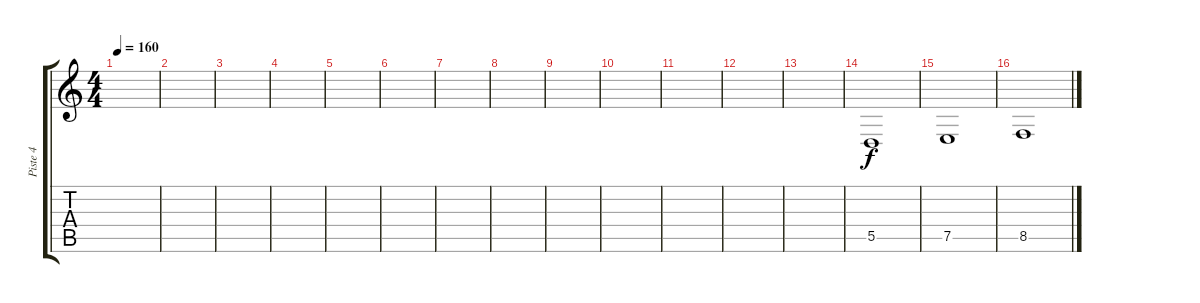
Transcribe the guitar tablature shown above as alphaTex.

\track ("Piste 4" "Piste 4") {instrument stringensemble1}
\staff {score tabs}
\tuning (E4 B3 G3 D3 A2 E2) {hide}
\ts (4 4)
\tempo 160
\clef g2
\ks c
|
|
|
|
|
|
|
|
|
|
|
|
|
5.5.1 |
7.5.1 |
8.5.1
